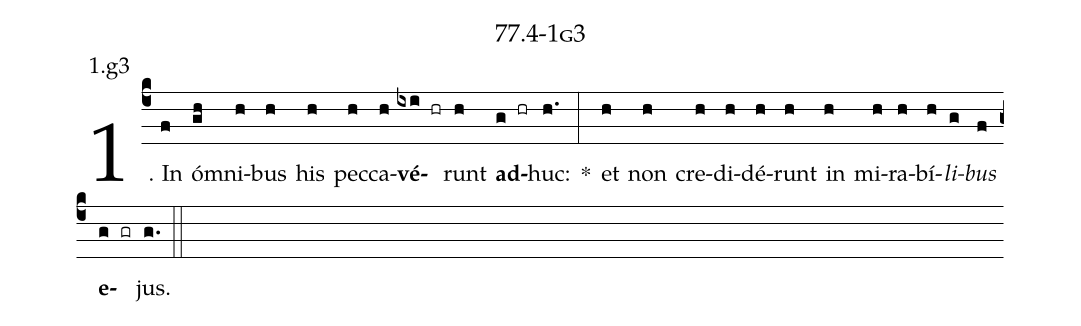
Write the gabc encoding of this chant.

name: 77.4-1g3;
annotation: 1.g3;
%%
(c4)1. In(f) óm(gh)ni(h)bus(h) his(h) pec(h)ca(h)<b>vé</b>(ixi hr)runt(h) <b>ad</b>(g hr)huc:(h.) *(:) et(h) non(h) cre(h)di(h)dé(h)runt(h) in(h) mi(h)ra(h)bí(h)<i>li</i>(g)<i>bus</i>(f) <b>e</b>(g gr)jus.(g.) (::)


%E(h) u(h) o(g) u(f) a(g) e.(g.) (::)
